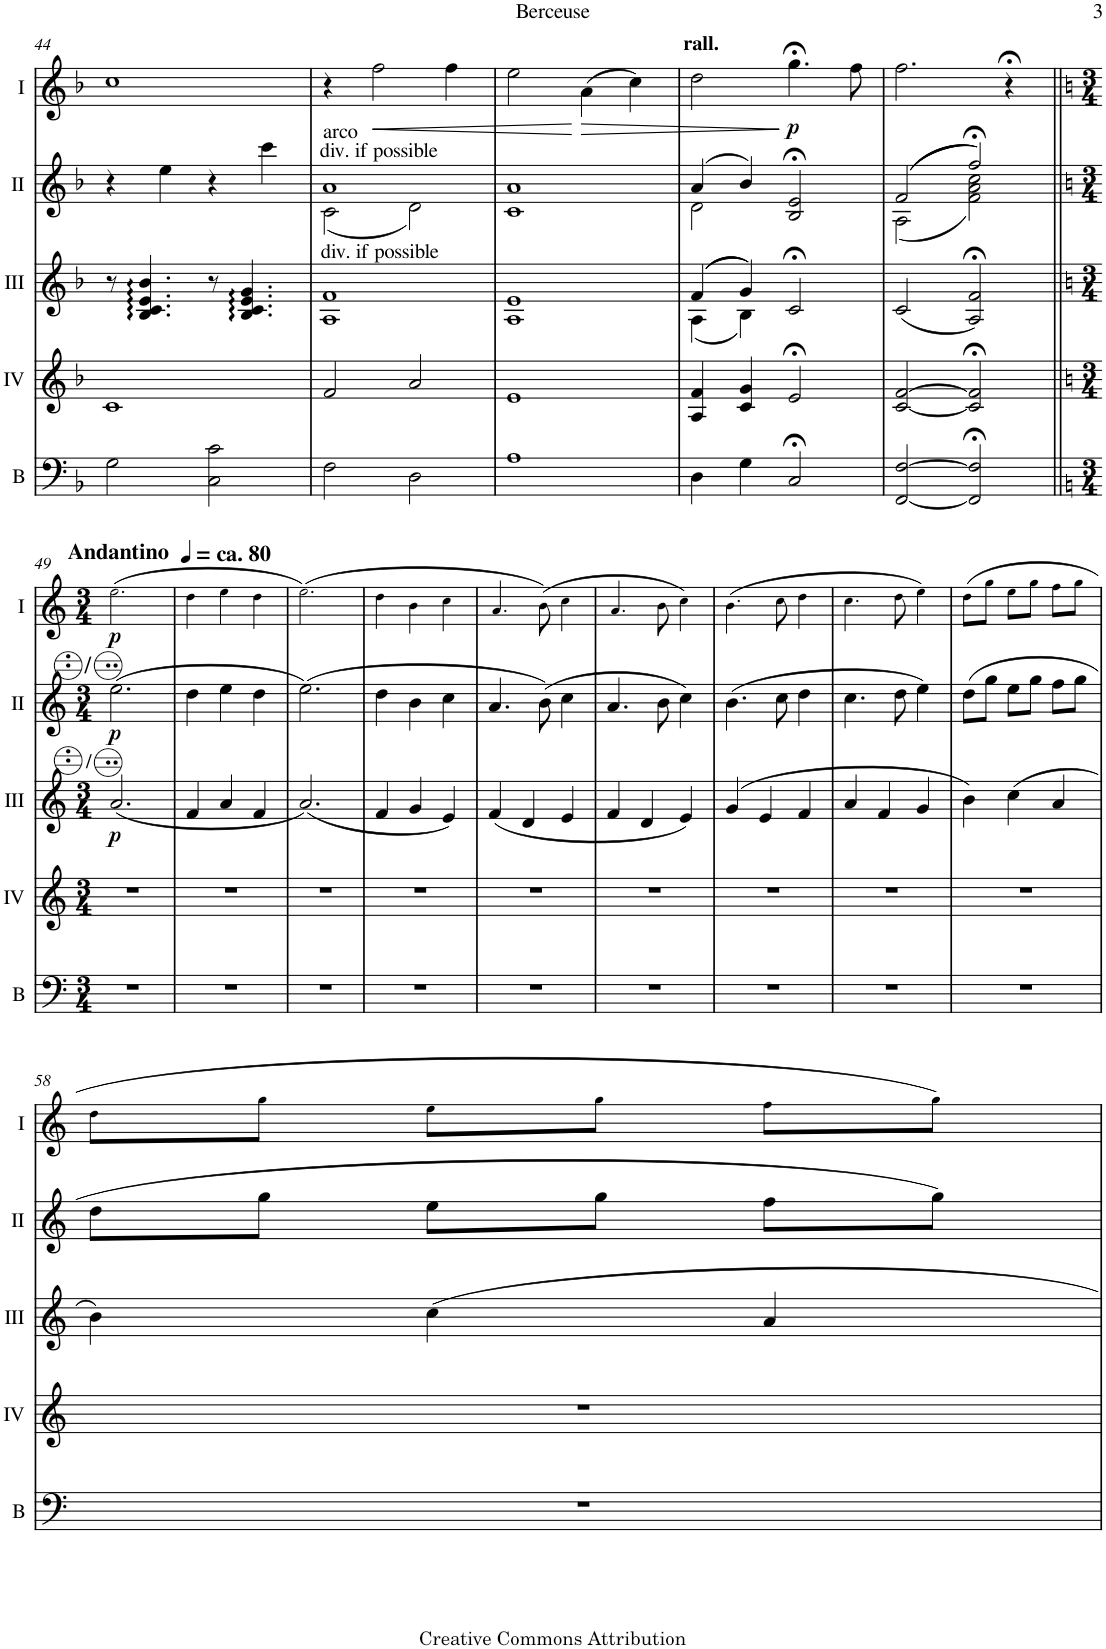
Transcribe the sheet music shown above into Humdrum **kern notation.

**kern	**kern	**kern	**dynam	**kern	**dynam	**kern	**dynam
*part5	*part4	*part3	*part3	*part2	*part2	*part1	*part1
*staff5	*staff4	*staff3	*staff3	*staff2	*staff2	*staff1	*staff1
*I"Bass	*I"Acc. 4	*I"Acc. 3	*	*I"Acc. 2	*	*I"Acc. 1	*
*I'B	*	*	*	*	*	*	*
!!LO:PB:g=z
*clefF4	*clefG2	*clefG2	*	*clefG2	*	*clefG2	*
*Trd7c12	*Trd7c12	*	*	*	*	*Trd7c12	*
*k[b-]	*k[b-]	*k[b-]	*	*k[b-]	*	*k[b-]	*
*M4/4	*M4/4	*M4/4	*	*M4/4	*	*M4/4	*
*met(c)	*met(c)	*met(c)	*	*met(c)	*	*met(c)	*
=44	=44	=44	=44	=44	=44	=44	=44
2G\	1c	8r	.	4r	.	1cc	.
.	.	4.B-/ 4.c/ 4.e/ 4.b-/	.	.	.	.	.
.	.	.	.	4ee\	.	.	.
2C\ 2c\	.	8r	.	4r	.	.	.
.	.	4.B-/ 4.c/ 4.e/ 4.g/	.	.	.	.	.
.	.	.	.	4ccc\	.	.	.
=45	=45	=45	=45	=45	=45	=45	=45
*	*	*	*	*^	*	*	*
!	!	!	!	!LO:TX:a:t=div. if possible	!	!	!	!
!	!	!	!	!LO:TX:a:t=arco	!	!	!	!
!	!	!LO:TX:a:t=div. if possible	!	!	!	!	!	!
2F\	2f/	1A 1f	.	1a	(2c\	.	4r	.
!	!	!	!	!	!	!	!	!LO:HP:b
.	.	.	.	.	.	.	2ff\	<
2D\	2a/	.	.	.	2d\)	.	.	.
.	.	.	.	.	.	.	4ff\	.
*	*	*	*	*v	*v	*	*	*
=46	=46	=46	=46	=46	=46	=46	=46
1A	1e	1A 1e	.	1c 1a	.	2ee\	.
!	!	!	!	!	!	!	!LO:HP:n=1:b
.	.	.	.	.	.	(4a\	[ >
.	.	.	.	.	.	4cc\)	.
=47	=47	=47	=47	=47	=47	=47	=47
*	*	*^	*	*^	*	*	*
!	!	!	!	!	!	!	!	!LO:TX:a:B:t=rall.	!
4D\	4A/ 4f/	((4f/	(4A\	.	(4a/	2d\	.	2dd\	.
4G\	4c/ 4g/	4g/))	4B-\)	.	4b-/)	.	.	.	.
!	!	!	!	!	!	!	!	!	!LO:DY:n=1:b
2C;</	2e;</	2c;</	2ryy	.	2B-/;< 2e/;<	2ryy	.	4.gg;<\	] p
.	.	.	.	.	.	.	.	8ff\	.
*	*	*v	*v	*	*	*	*	*	*
=48	=48	=48	=48	=48	=48	=48	=48	=48
[2FF/ [2F/	[2c/ [2f/	(2c/	.	((2f/	(2A\	.	2.ff\	.
2FF/];< 2F/];<	2c/];< 2f/];<	2A/;< 2f/;<)	.	2ff;</))	2f\ 2a\ 2cc\)	.	.	.
.	.	.	.	.	.	.	4r;<	.
*	*	*	*	*v	*v	*	*	*
!!LO:LB:g=z
=49||	=49||	=49||	=49||	=49||	=49||	=49||	=49||
*k[]	*k[]	*k[]	*	*k[]	*	*k[]	*
*M3/4	*M3/4	*M3/4	*	*M3/4	*	*M3/4	*
!	!	!	!	!	!	!LO:TX:a:B:t=Andantino	!
!	!	!	!	!	!	!LO:TX:a:B:t=ca. 80	!
!	!	!	!	!LO:TX:a:t=/	!	!	!
!	!	!LO:TX:a:t=/	!	!	!	!	!
!	!	!	!LO:DY:b	!	!LO:DY:b	!	!LO:DY:b
2.r	2.r	(<2.a/	p	(>2.ee\	p	(>2.ee\	p
=50	=50	=50	=50	=50	=50	=50	=50
2.r	2.r	4f/	.	4dd\	.	4dd\	.
.	.	4a/	.	4ee\	.	4ee\	.
.	.	4f/	.	4dd\	.	4dd\	.
=51	=51	=51	=51	=51	=51	=51	=51
2.r	2.r	(<2.a/)	.	(>2.ee\)	.	(>2.ee\)	.
=52	=52	=52	=52	=52	=52	=52	=52
2.r	2.r	4f/	.	4dd\	.	4dd\	.
.	.	4g/	.	4b\	.	4b\	.
.	.	4e/)	.	4cc\	.	4cc\	.
=53	=53	=53	=53	=53	=53	=53	=53
2.r	2.r	(<4f/	.	4.a/	.	4.a/	.
.	.	4d/	.	.	.	.	.
.	.	.	.	(>8b\)	.	(>8b\)	.
.	.	4e/	.	4cc\	.	4cc\	.
=54	=54	=54	=54	=54	=54	=54	=54
2.r	2.r	4f/	.	4.a/	.	4.a/	.
.	.	4d/	.	.	.	.	.
.	.	.	.	8b\	.	8b\	.
.	.	4e/)	.	4cc\)	.	4cc\)	.
=55	=55	=55	=55	=55	=55	=55	=55
2.r	2.r	(>4g/	.	(>4.b\	.	(>4.b\	.
.	.	4e/	.	.	.	.	.
.	.	.	.	8cc\	.	8cc\	.
.	.	4f/	.	4dd\	.	4dd\	.
=56	=56	=56	=56	=56	=56	=56	=56
2.r	2.r	4a/	.	4.cc\	.	4.cc\	.
.	.	4f/	.	.	.	.	.
.	.	.	.	8dd\	.	8dd\	.
.	.	4g/	.	4ee\)	.	4ee\)	.
=57	=57	=57	=57	=57	=57	=57	=57
2.r	2.r	4b\)	.	(>8dd\L	.	(>8dd\L	.
.	.	.	.	8gg\J	.	8gg\J	.
.	.	(>4cc\	.	8ee\L	.	8ee\L	.
.	.	.	.	8gg\J	.	8gg\J	.
.	.	4a/	.	8ff\L	.	8ff\L	.
.	.	.	.	8gg\J	.	8gg\J	.
!!LO:LB:g=z
=58	=58	=58	=58	=58	=58	=58	=58
2.r	2.r	4b\)	.	8dd\L	.	8dd\L	.
.	.	.	.	8gg\J	.	8gg\J	.
.	.	4cc\	.	8ee\L	.	8ee\L	.
.	.	.	.	8gg\J	.	8gg\J	.
.	.	4a/	.	8ff\L	.	8ff\L	.
.	.	.	.	8gg\J)	.	8gg\J)	.
=	=	=	=	=	=	=	=
*-	*-	*-	*-	*-	*-	*-	*-
